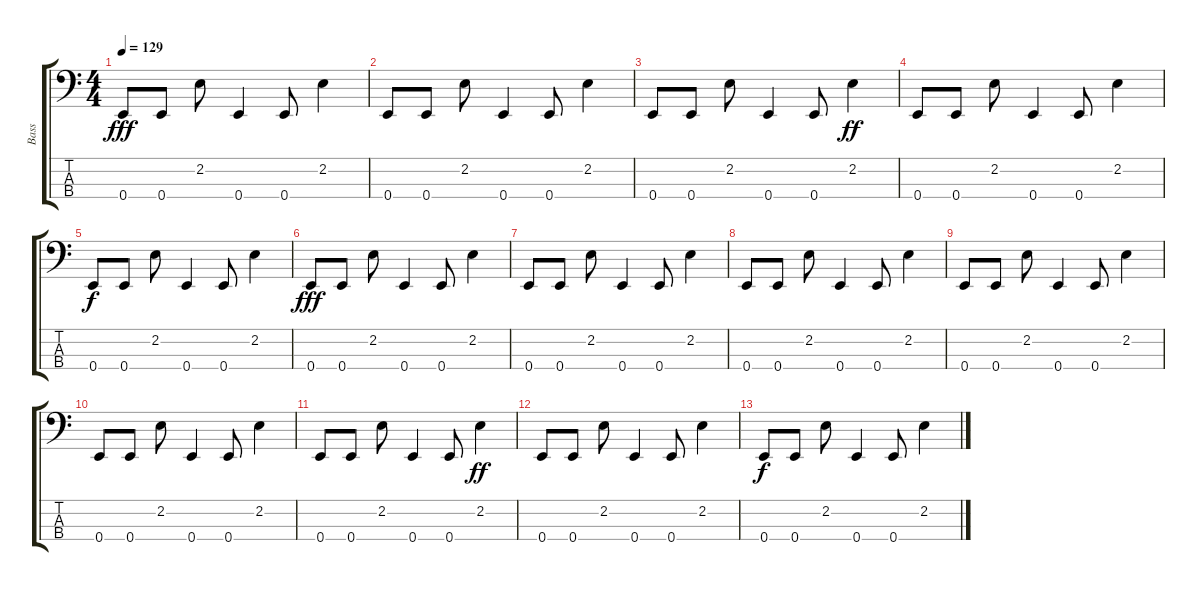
\track ("Bass" "Bass") {instrument electricbassfinger}
\staff {score tabs}
\tuning (G2 D2 A1 E1) {hide}
\ts (4 4)
\tempo 129
\clef f4
\ks c
0.4.8{dy fff} 0.4.8 2.2.8 0.4.4 0.4.8 2.2.4 |
0.4.8 0.4.8 2.2.8 0.4.4 0.4.8 2.2.4 |
0.4.8 0.4.8 2.2.8 0.4.4 0.4.8 2.2.4{dy ff} |
0.4.8 0.4.8 2.2.8 0.4.4 0.4.8 2.2.4 |
0.4.8{dy f} 0.4.8 2.2.8 0.4.4 0.4.8 2.2.4 |
0.4.8{dy fff} 0.4.8 2.2.8 0.4.4 0.4.8 2.2.4 |
0.4.8 0.4.8 2.2.8 0.4.4 0.4.8 2.2.4 |
0.4.8 0.4.8 2.2.8 0.4.4 0.4.8 2.2.4 |
0.4.8 0.4.8 2.2.8 0.4.4 0.4.8 2.2.4 |
0.4.8 0.4.8 2.2.8 0.4.4 0.4.8 2.2.4 |
0.4.8 0.4.8 2.2.8 0.4.4 0.4.8 2.2.4{dy ff} |
0.4.8 0.4.8 2.2.8 0.4.4 0.4.8 2.2.4 |
0.4.8{dy f} 0.4.8 2.2.8 0.4.4 0.4.8 2.2.4
